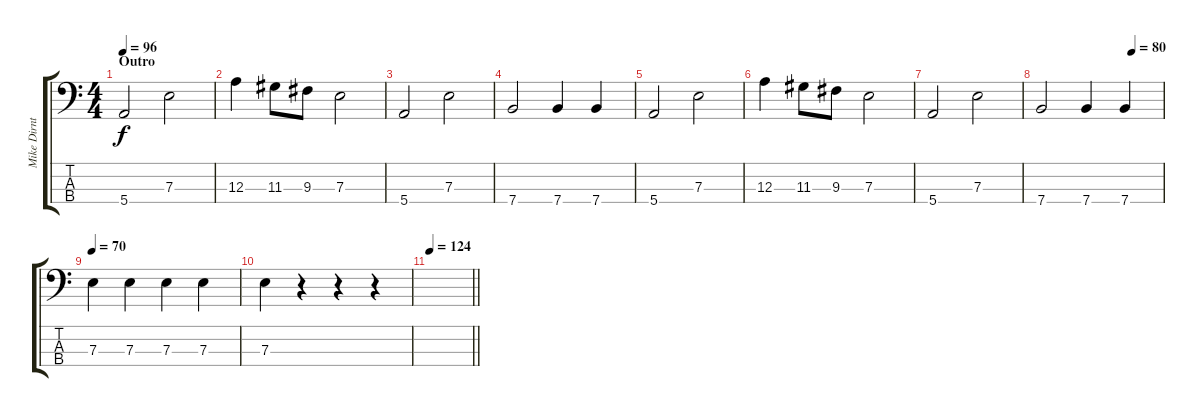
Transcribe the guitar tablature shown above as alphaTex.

\track ("Mike Dirnt - Bass" "Mike Dirnt") {instrument electricbasspick}
\staff {score tabs}
\tuning (G2 D2 A1 E1) {hide}
\ts (4 4)
\section ("" "Outro")
\tempo 96
\clef f4
\ks c
5.4.2{dy f} 7.3.2 |
12.3.4 11.3.8 9.3.8 7.3.2 |
5.4.2 7.3.2 |
7.4.2 7.4.4 7.4.4 |
5.4.2 7.3.2 |
12.3.4 11.3.8 9.3.8 7.3.2 |
5.4.2 7.3.2 |
\tempo (80 0.75)
7.4.2 7.4.4 7.4.4 |
\tempo 70
7.3.4 7.3.4 7.3.4 7.3.4 |
7.3.4 r.4 r.4 r.4 |
\tempo 124
\barLineRight lightlight
